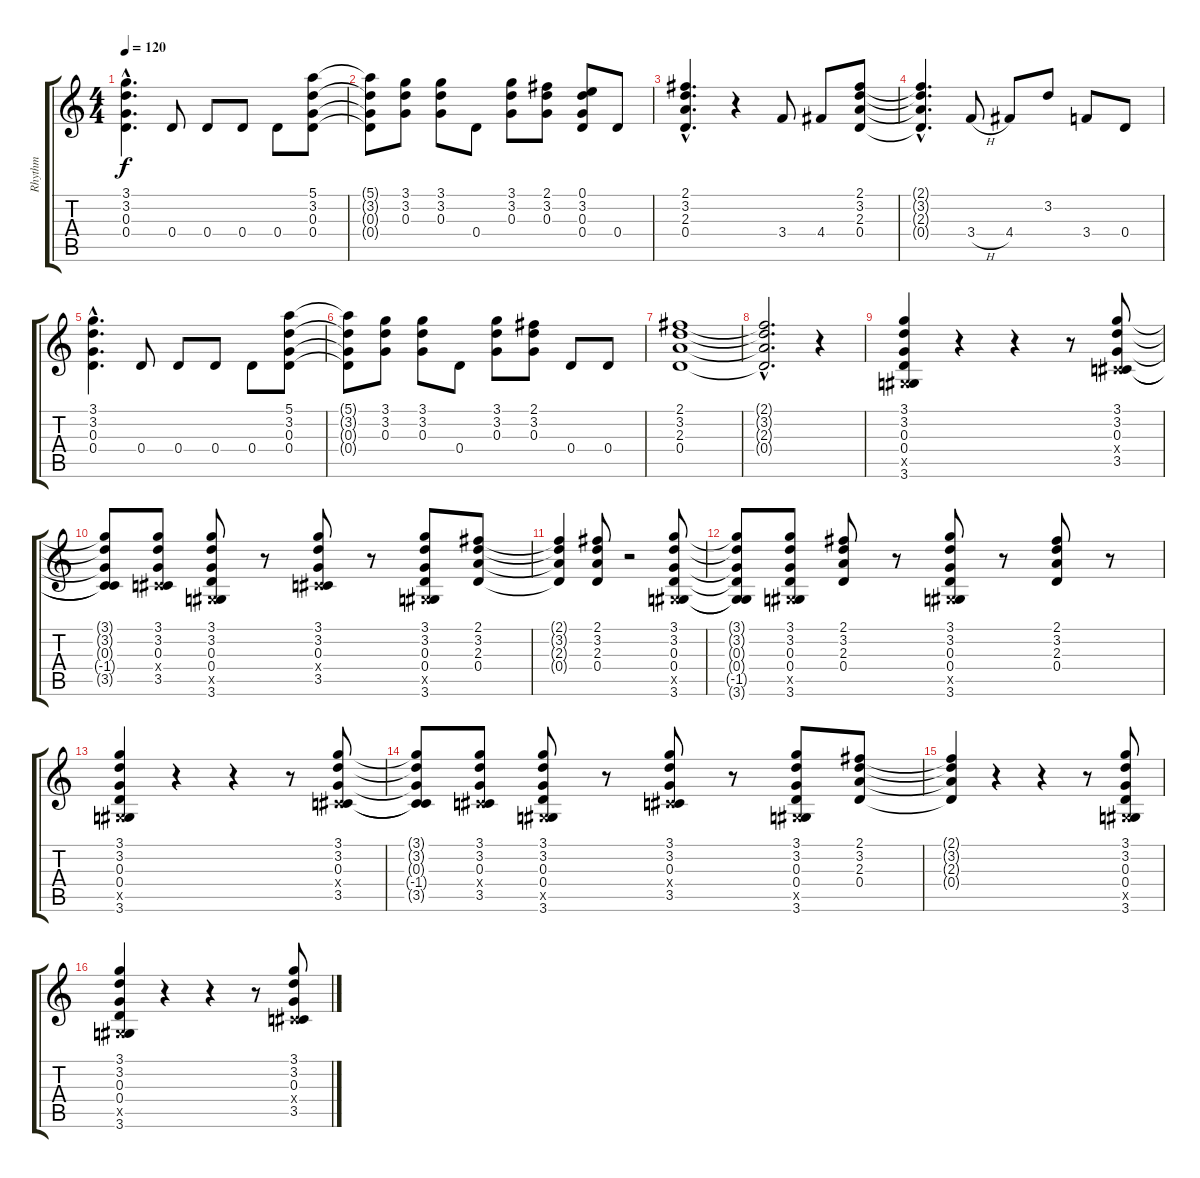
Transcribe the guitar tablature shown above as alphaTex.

\track ("Rhythm" "Rhythm") {instrument overdrivenguitar}
\staff {score tabs}
\tuning (E4 B3 G3 D3 A2 E2) {hide}
\ts (4 4)
\tempo 120
\clef g2
\ks c
(3.1{hac} 3.2{hac} 0.3{hac} 0.4{hac}).4{d dy f instrument overdrivenguitar} 0.4.8 0.4.8 0.4.8 0.4.8 (5.1 3.2 0.3 0.4).8 |
(5.1{t} 3.2{t} 0.3{t} 0.4{t}).8 (3.1 3.2 0.3).8 (3.1 3.2 0.3).8 0.4.8 (3.1 3.2 0.3).8 (2.1 3.2 0.3).8 (0.1 3.2 0.3 0.4).8 0.4.8 |
(2.1{hac} 3.2{hac} 2.3{hac} 0.4{hac}).4{d} r.4 3.4.8 4.4.8 (2.1 3.2 2.3 0.4).8 |
(2.1{hac t} 3.2{hac t} 2.3{hac t} 0.4{hac t}).4{d} 3.4{h}.8 4.4.8 3.2.8 3.4.8 0.4.8 |
(3.1{hac} 3.2{hac} 0.3{hac} 0.4{hac}).4{d} 0.4.8 0.4.8 0.4.8 0.4.8 (5.1 3.2 0.3 0.4).8 |
(5.1{t} 3.2{t} 0.3{t} 0.4{t}).8 (3.1 3.2 0.3).8 (3.1 3.2 0.3).8 0.4.8 (3.1 3.2 0.3).8 (2.1 3.2 0.3).8 0.4.8 0.4.8 |
(2.1 3.2 2.3 0.4).1 |
(2.1{hac t} 3.2{hac t} 2.3{hac t} 0.4{hac t}).2{d} r.4 |
(3.1 3.2 0.3 0.4 -1.5{x} 3.6).4 r.4 r.4 r.8 (3.1 3.2 0.3 -1.4{x} 3.5).8 |
(3.1{t} 3.2{t} 0.3{t} -1.4{t} 3.5{t}).8 (3.1 3.2 0.3 -1.4{x} 3.5).8 (3.1 3.2 0.3 0.4 -1.5{x} 3.6).8 r.8 (3.1 3.2 0.3 -1.4{x} 3.5).8 r.8 (3.1 3.2 0.3 0.4 -1.5{x} 3.6).8 (2.1 3.2 2.3 0.4).8 |
(2.1{t} 3.2{t} 2.3{t} 0.4{t}).4 (2.1 3.2 2.3 0.4).8 r.2 (3.1 3.2 0.3 0.4 -1.5{x} 3.6).8 |
(3.1{t} 3.2{t} 0.3{t} 0.4{t} -1.5{t} 3.6{t}).8 (3.1 3.2 0.3 0.4 -1.5{x} 3.6).8 (2.1 3.2 2.3 0.4).8 r.8 (3.1 3.2 0.3 0.4 -1.5{x} 3.6).8 r.8 (2.1 3.2 2.3 0.4).8 r.8 |
(3.1 3.2 0.3 0.4 -1.5{x} 3.6).4 r.4 r.4 r.8 (3.1 3.2 0.3 -1.4{x} 3.5).8 |
(3.1{t} 3.2{t} 0.3{t} -1.4{t} 3.5{t}).8 (3.1 3.2 0.3 -1.4{x} 3.5).8 (3.1 3.2 0.3 0.4 -1.5{x} 3.6).8 r.8 (3.1 3.2 0.3 -1.4{x} 3.5).8 r.8 (3.1 3.2 0.3 0.4 -1.5{x} 3.6).8 (2.1 3.2 2.3 0.4).8 |
(2.1{t} 3.2{t} 2.3{t} 0.4{t}).4 r.4 r.4 r.8 (3.1 3.2 0.3 0.4 -1.5{x} 3.6).8 |
(3.1 3.2 0.3 0.4 -1.5{x} 3.6).4 r.4 r.4 r.8 (3.1 3.2 0.3 -1.4{x} 3.5).8
